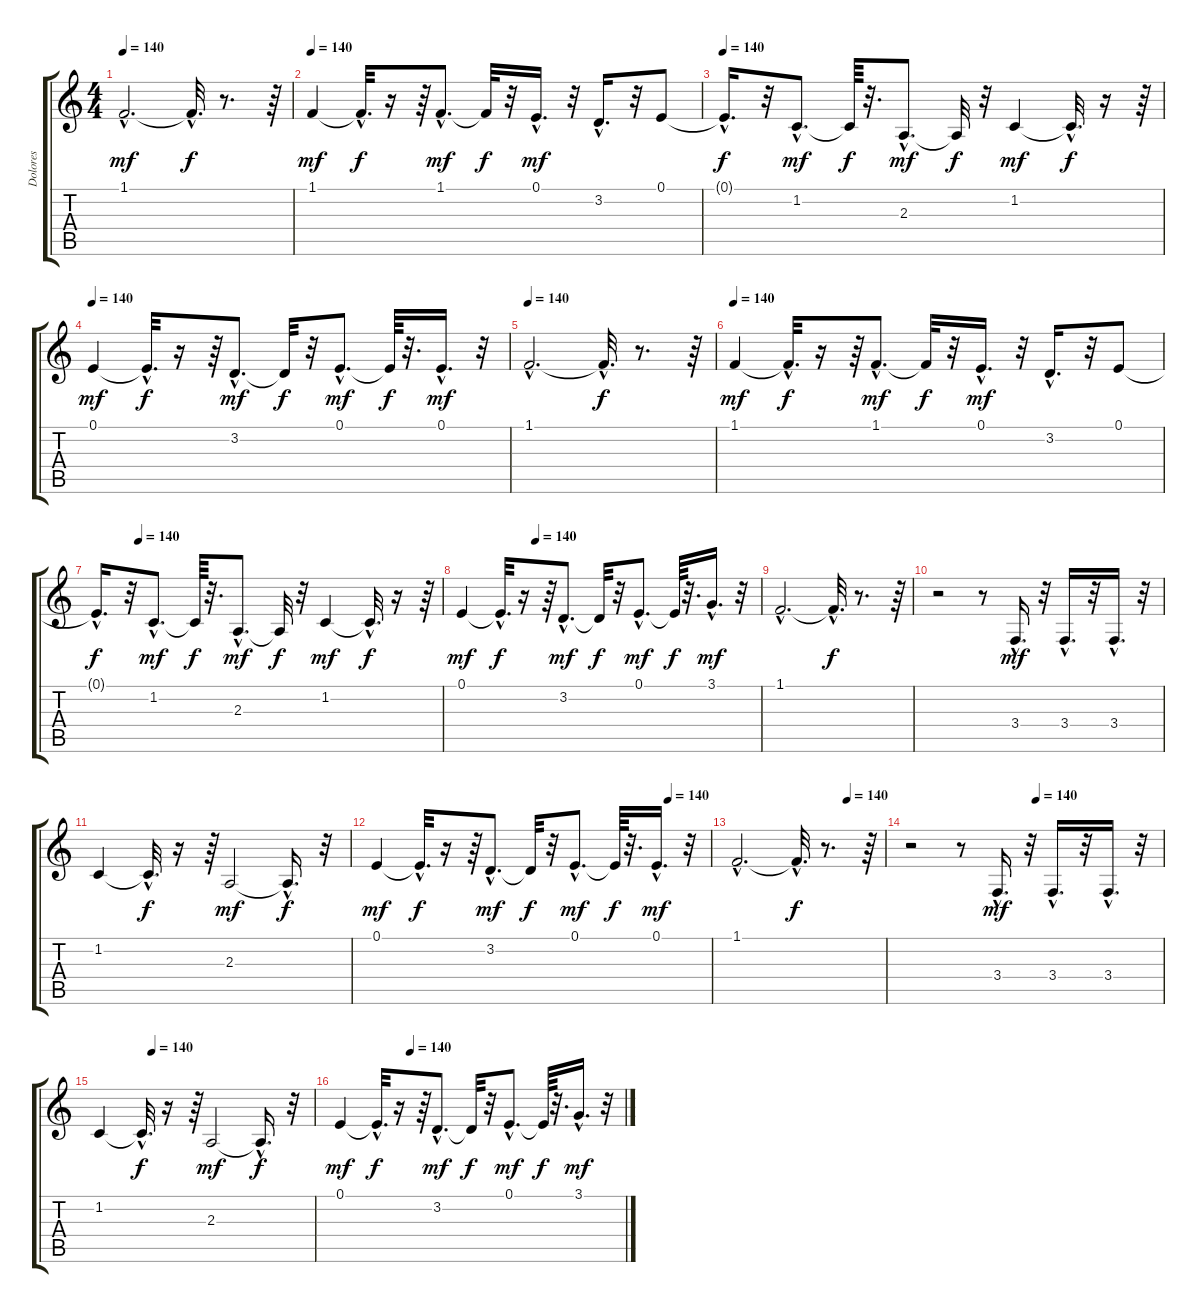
\track ("Dolores" "Dolores") {instrument panflute}
\staff {score tabs}
\tuning (E4 B3 G3 D3 A2 E2) {hide}
\ts (4 4)
\tempo 140
\clef g2
\ks c
1.1{hac}.2{d dy mf} 1.1{hac t}.32{d dy f} r.8{d} r.64 |
\tempo 140
1.1.4{dy mf} 1.1{hac t}.32{d dy f} r.16 r.64 1.1{hac}.8{d dy mf} 1.1{t}.32{dy f} r.32 0.1{hac}.16{d dy mf} r.32 3.2{hac}.16{d} r.32 0.1.8 |
\tempo 140
0.1{hac t}.16{d dy f} r.32 1.2{hac}.8{d dy mf} 1.2{t}.64{dy f} r.32{d} 2.3{hac}.8{d dy mf} 2.3{t}.32{dy f} r.32 1.2.4{dy mf} 1.2{hac t}.32{d dy f} r.16 r.64 |
\tempo 140
0.1.4{dy mf} 0.1{hac t}.32{d dy f} r.16 r.64 3.2{hac}.8{d dy mf} 3.2{t}.32{dy f} r.32 0.1{hac}.8{d dy mf} 0.1{t}.64{dy f} r.32{d} 0.1{hac}.16{d dy mf} r.32 |
\tempo 140
1.1{hac}.2{d} 1.1{hac t}.32{d dy f} r.8{d} r.64 |
\tempo 140
1.1.4{dy mf} 1.1{hac t}.32{d dy f} r.16 r.64 1.1{hac}.8{d dy mf} 1.1{t}.32{dy f} r.32 0.1{hac}.16{d dy mf} r.32 3.2{hac}.16{d} r.32 0.1.8 |
\tempo (140 0.125)
0.1{hac t}.16{d dy f} r.32 1.2{hac}.8{d dy mf} 1.2{t}.64{dy f} r.32{d} 2.3{hac}.8{d dy mf} 2.3{t}.32{dy f} r.32 1.2.4{dy mf} 1.2{hac t}.32{d dy f} r.16 r.64 |
\tempo (140 0.25)
0.1.4{dy mf} 0.1{hac t}.32{d dy f} r.16 r.64 3.2{hac}.8{d dy mf} 3.2{t}.32{dy f} r.32 0.1{hac}.8{d dy mf} 0.1{t}.64{dy f} r.32{d} 3.1{hac}.16{d dy mf} r.32 |
1.1{hac}.2{d} 1.1{hac t}.32{d dy f} r.8{d} r.64 |
r.2 r.8 3.4{hac}.16{d dy mf} r.32 3.4{hac}.16{d} r.32 3.4{hac}.16{d} r.32 |
1.2.4 1.2{hac t}.32{d dy f} r.16 r.64 2.3.2{dy mf} 2.3{hac t}.16{d dy f} r.32 |
\tempo (140 0.875)
0.1.4{dy mf} 0.1{hac t}.32{d dy f} r.16 r.64 3.2{hac}.8{d dy mf} 3.2{t}.32{dy f} r.32 0.1{hac}.8{d dy mf} 0.1{t}.64{dy f} r.32{d} 0.1{hac}.16{d dy mf} r.32 |
\tempo (140 0.75)
1.1{hac}.2{d} 1.1{hac t}.32{d dy f} r.8{d} r.64 |
\tempo (140 0.5)
r.2 r.8 3.4{hac}.16{d dy mf} r.32 3.4{hac}.16{d} r.32 3.4{hac}.16{d} r.32 |
\tempo (140 0.25)
1.2.4 1.2{hac t}.32{d dy f} r.16 r.64 2.3.2{dy mf} 2.3{hac t}.16{d dy f} r.32 |
\tempo (140 0.25)
0.1.4{dy mf} 0.1{hac t}.32{d dy f} r.16 r.64 3.2{hac}.8{d dy mf} 3.2{t}.32{dy f} r.32 0.1{hac}.8{d dy mf} 0.1{t}.64{dy f} r.32{d} 3.1{hac}.16{d dy mf} r.32
